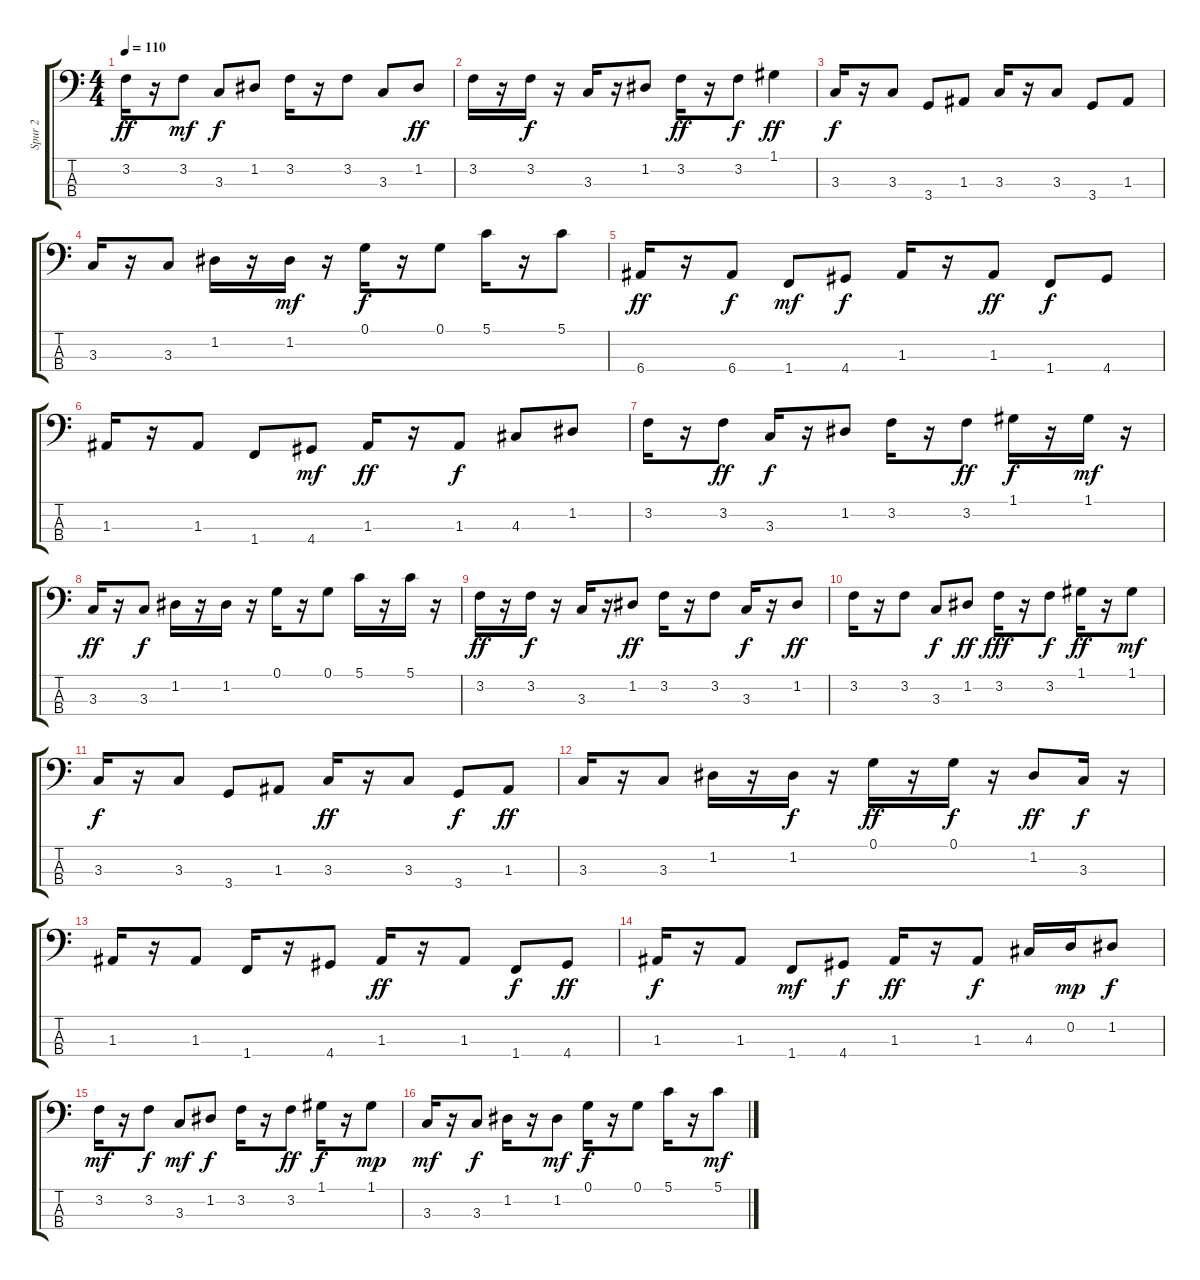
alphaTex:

\track ("Spur 2" "Spur 2") {instrument electricbasspick}
\staff {score tabs}
\tuning (G2 D2 A1 E1) {hide}
\ts (4 4)
\tempo 110
\clef f4
\ks c
3.2.16{dy ff} r.16 3.2.8{dy mf} 3.3.8{dy f} 1.2.8 3.2.16 r.16 3.2.8 3.3.8 1.2.8{dy ff} |
3.2.16 r.16 3.2.16{dy f} r.16 3.3.16 r.16 1.2.8 3.2.16{dy ff} r.16 3.2.8{dy f} 1.1.4{dy ff} |
3.3.16{dy f} r.16 3.3.8 3.4.8 1.3.8 3.3.16 r.16 3.3.8 3.4.8 1.3.8 |
3.3.16 r.16 3.3.8 1.2.16 r.16 1.2.16{dy mf} r.16 0.1.16{dy f} r.16 0.1.8 5.1.16 r.16 5.1.8 |
6.4.16{dy ff} r.16 6.4.8{dy f} 1.4.8{dy mf} 4.4.8{dy f} 1.3.16 r.16 1.3.8{dy ff} 1.4.8{dy f} 4.4.8 |
1.3.16 r.16 1.3.8 1.4.8 4.4.8{dy mf} 1.3.16{dy ff} r.16 1.3.8{dy f} 4.3.8 1.2.8 |
3.2.16 r.16 3.2.8{dy ff} 3.3.16{dy f} r.16 1.2.8 3.2.16 r.16 3.2.8{dy ff} 1.1.16{dy f} r.16 1.1.16{dy mf} r.16 |
3.3.16{dy ff} r.16 3.3.8{dy f} 1.2.16 r.16 1.2.16 r.16 0.1.16 r.16 0.1.8 5.1.16 r.16 5.1.16 r.16 |
3.2.16{dy ff} r.16 3.2.16{dy f} r.16 3.3.16 r.16 1.2.8{dy ff} 3.2.16 r.16 3.2.8 3.3.16{dy f} r.16 1.2.8{dy ff} |
3.2.16 r.16 3.2.8 3.3.8{dy f} 1.2.8{dy ff} 3.2.16{dy fff} r.16 3.2.8{dy f} 1.1.16{dy ff} r.16 1.1.8{dy mf} |
3.3.16{dy f} r.16 3.3.8 3.4.8 1.3.8 3.3.16{dy ff} r.16 3.3.8 3.4.8{dy f} 1.3.8{dy ff} |
3.3.16 r.16 3.3.8 1.2.16 r.16 1.2.16{dy f} r.16 0.1.16{dy ff} r.16 0.1.16{dy f} r.16 1.2.8{dy ff} 3.3.16{dy f} r.16 |
1.3.16 r.16 1.3.8 1.4.16 r.16 4.4.8 1.3.16{dy ff} r.16 1.3.8 1.4.8{dy f} 4.4.8{dy ff} |
1.3.16{dy f} r.16 1.3.8 1.4.8{dy mf} 4.4.8{dy f} 1.3.16{dy ff} r.16 1.3.8{dy f} 4.3.16 0.2.16{dy mp} 1.2.8{dy f} |
3.2.16{dy mf} r.16 3.2.8{dy f} 3.3.8{dy mf} 1.2.8{dy f} 3.2.16 r.16 3.2.8{dy ff} 1.1.16{dy f} r.16 1.1.8{dy mp} |
3.3.16{dy mf} r.16 3.3.8{dy f} 1.2.16 r.16 1.2.8{dy mf} 0.1.16{dy f} r.16 0.1.8 5.1.16 r.16 5.1.8{dy mf}
